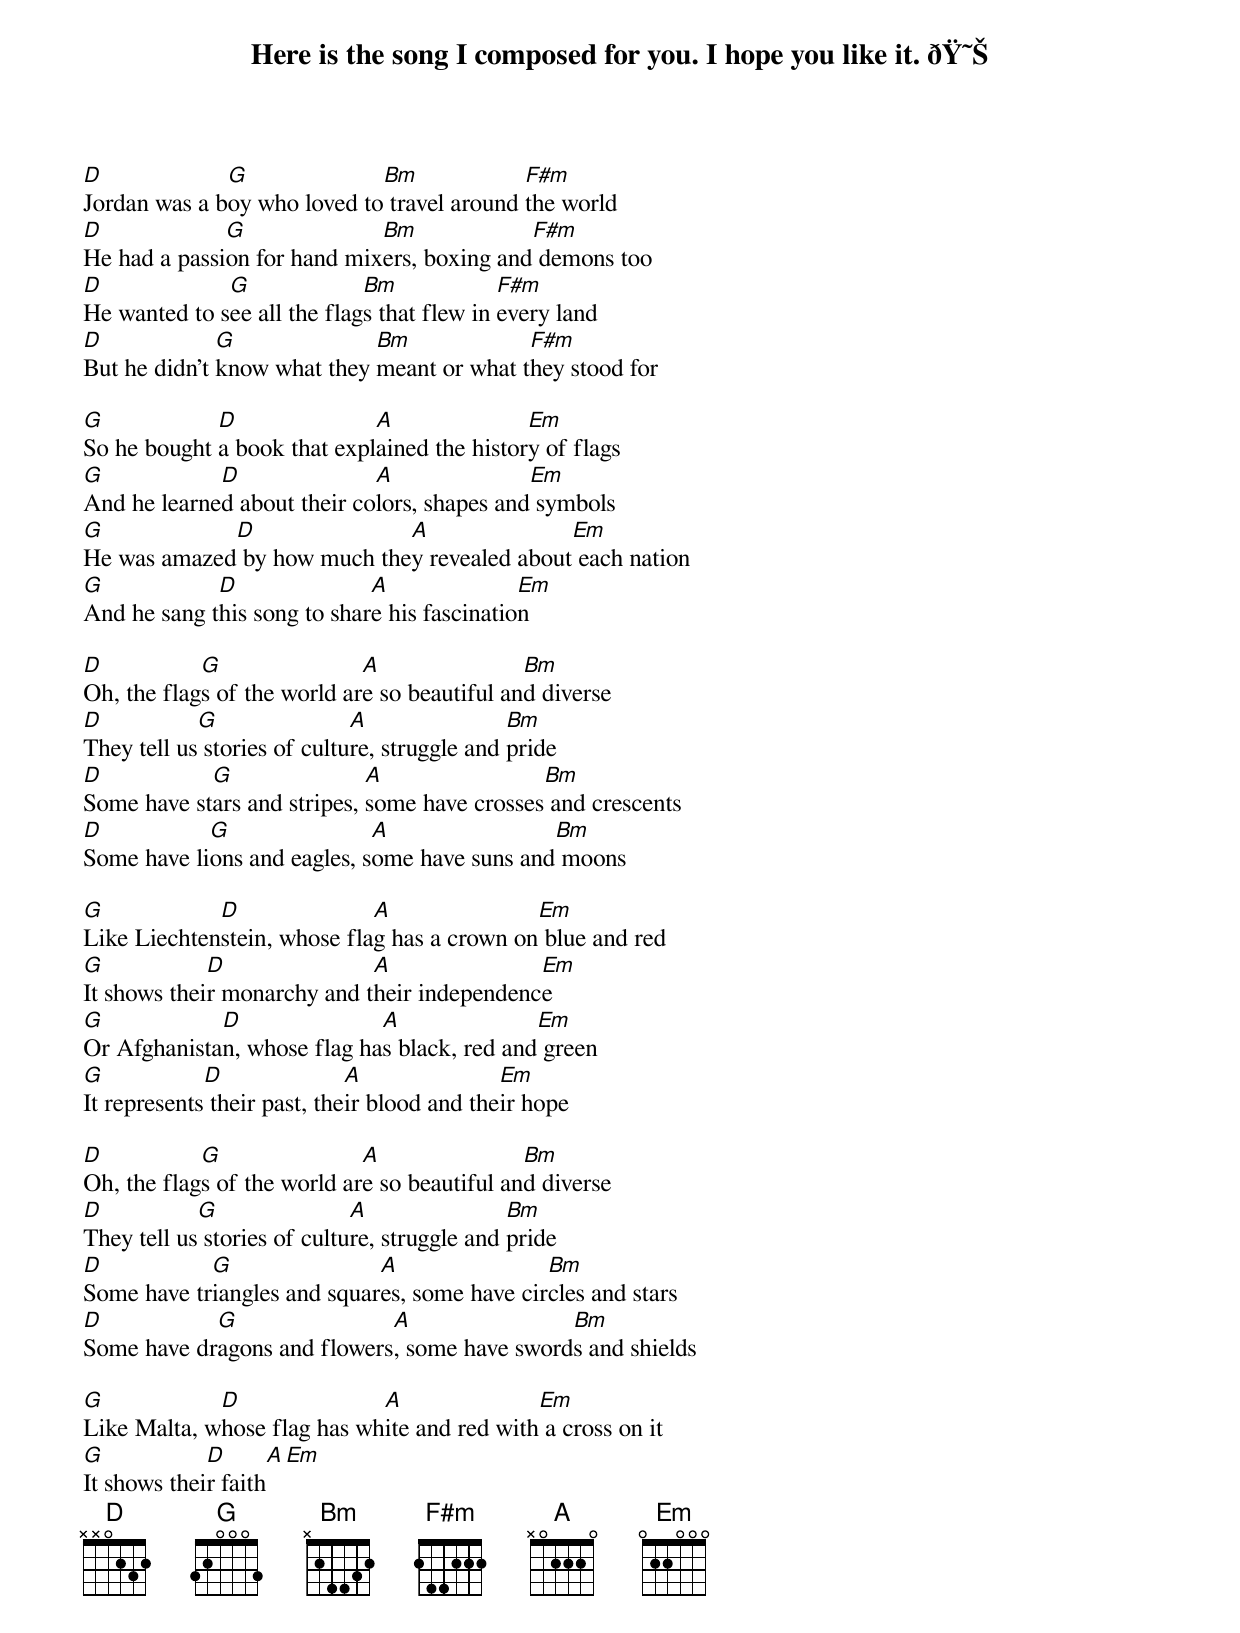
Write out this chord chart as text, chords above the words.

Here is the song I composed for you. I hope you like it. ðŸ˜Š

D             G              Bm             F#m
Jordan was a boy who loved to travel around the world
D             G              Bm             F#m
He had a passion for hand mixers, boxing and demons too
D             G              Bm             F#m
He wanted to see all the flags that flew in every land
D             G              Bm             F#m
But he didn't know what they meant or what they stood for

G            D               A               Em
So he bought a book that explained the history of flags
G            D               A               Em
And he learned about their colors, shapes and symbols
G            D               A               Em
He was amazed by how much they revealed about each nation
G            D               A               Em
And he sang this song to share his fascination

D           G                A                Bm
Oh, the flags of the world are so beautiful and diverse
D           G                A                Bm
They tell us stories of culture, struggle and pride
D           G                A                Bm
Some have stars and stripes, some have crosses and crescents
D           G                A                Bm
Some have lions and eagles, some have suns and moons

G            D               A               Em
Like Liechtenstein, whose flag has a crown on blue and red
G            D               A               Em
It shows their monarchy and their independence
G            D               A               Em
Or Afghanistan, whose flag has black, red and green
G            D               A               Em
It represents their past, their blood and their hope

D           G                A                Bm
Oh, the flags of the world are so beautiful and diverse
D           G                A                Bm
They tell us stories of culture, struggle and pride
D           G                A                Bm
Some have triangles and squares, some have circles and stars
D           G                A                Bm
Some have dragons and flowers, some have swords and shields

G            D               A               Em
Like Malta, whose flag has white and red with a cross on it
G            D               A              Em
It shows their faith
